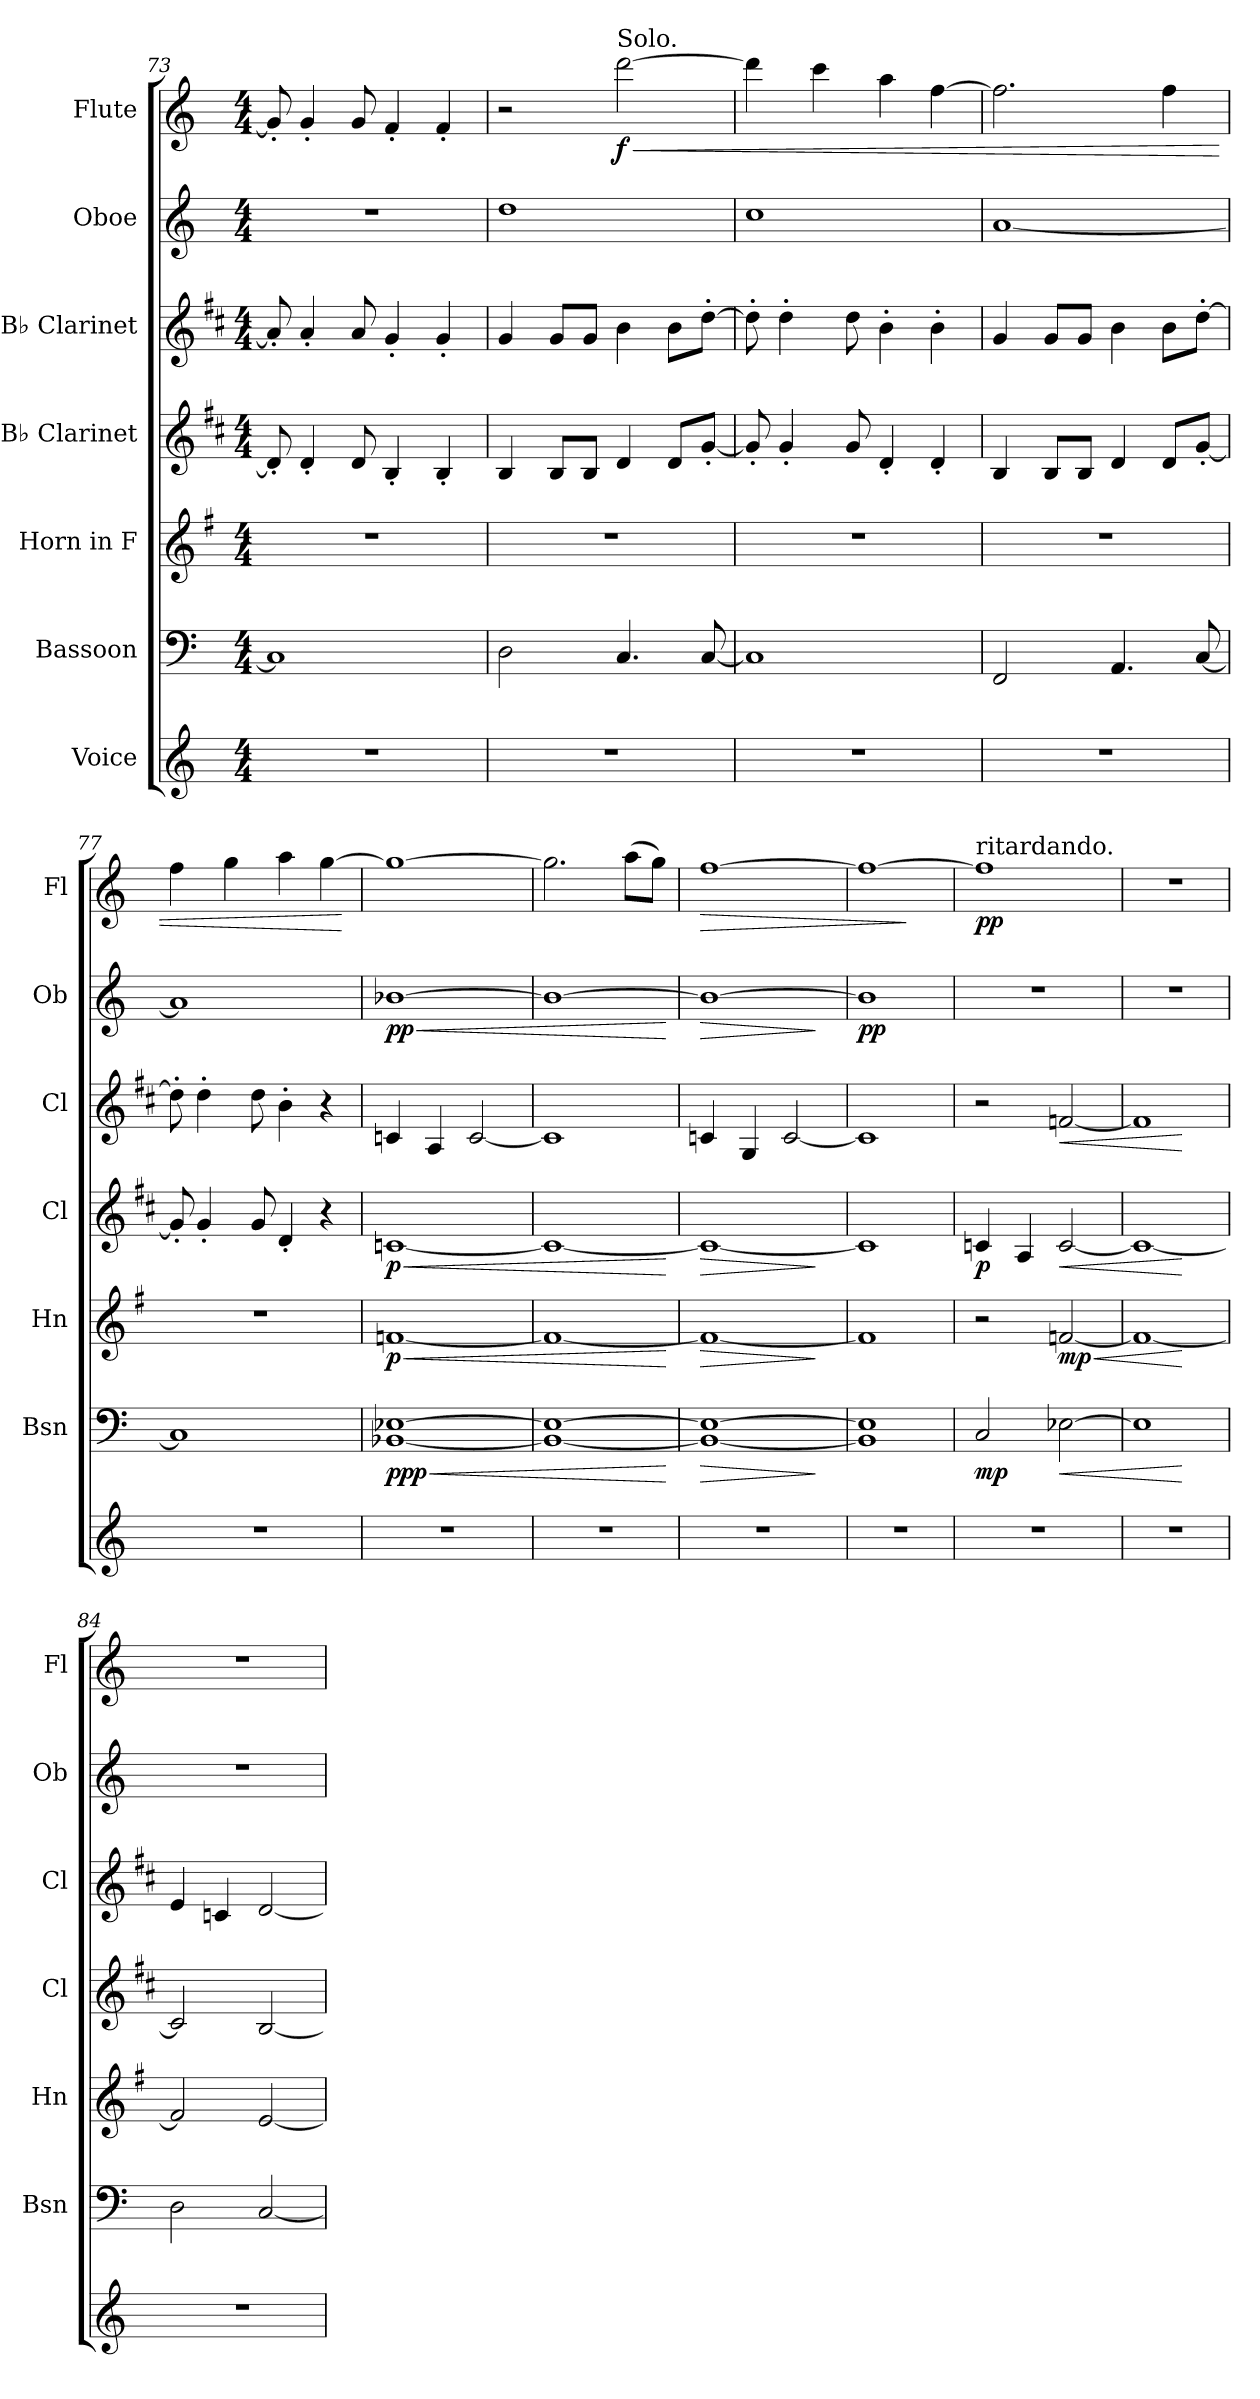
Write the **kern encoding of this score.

**kern	**kern	**dynam	**kern	**dynam	**kern	**dynam	**kern	**dynam	**kern	**dynam	**kern	**dynam
*part7	*part6	*part6	*part5	*part5	*part4	*part4	*part3	*part3	*part2	*part2	*part1	*part1
*staff7	*staff6	*staff6	*staff5	*staff5	*staff4	*staff4	*staff3	*staff3	*staff2	*staff2	*staff1	*staff1
*I"Voice	*I"Bassoon	*	*I"Horn in F	*	*I"B♭ Clarinet	*	*I"B♭ Clarinet	*	*I"Oboe	*	*I"Flute	*
*	*I'Bsn	*	*I'Hn	*	*I'Cl	*	*I'Cl	*	*I'Ob	*	*I'Fl	*
!!LO:PB:g=z
*clefG2	*clefF4	*	*clefG2	*	*clefG2	*	*clefG2	*	*clefG2	*	*clefG2	*
*	*	*	*ITrd4c7	*	*ITrd1c2	*	*ITrd1c2	*	*	*	*	*
*k[]	*k[]	*	*k[]	*	*k[]	*	*k[]	*	*k[]	*	*k[]	*
*M4/4	*M4/4	*	*M4/4	*	*M4/4	*	*M4/4	*	*M4/4	*	*M4/4	*
=73	=73	=73	=73	=73	=73	=73	=73	=73	=73	=73	=73	=73
1r	1C]	.	1r	.	8c'/]	.	8g'/]	.	1r	.	8g'/]	.
.	.	.	.	.	4c'/	.	4g'/	.	.	.	4g'/	.
.	.	.	.	.	8c/	.	8g/	.	.	.	8g/	.
.	.	.	.	.	4A'/	.	4f'/	.	.	.	4f'/	.
.	.	.	.	.	4A'/	.	4f'/	.	.	.	4f'/	.
=74	=74	=74	=74	=74	=74	=74	=74	=74	=74	=74	=74	=74
1r	2D\	.	1r	.	4A/	.	4f/	.	1dd	.	2r	.
.	.	.	.	.	8A/L	.	8f/L	.	.	.	.	.
.	.	.	.	.	8A/J	.	8f/J	.	.	.	.	.
!	!	!	!	!	!	!	!	!	!	!	!LO:TX:a:t=Solo.	!
!	!	!	!	!	!	!	!	!	!	!	!	!LO:HP:b
!	!	!	!	!	!	!	!	!	!	!	!	!LO:DY:n=1:b
.	4.C/	.	.	.	4c/	.	4a\	.	.	.	[2ddd\	< f
.	.	.	.	.	8c/L	.	8a\L	.	.	.	.	.
.	[8C/	.	.	.	[8f'/J	.	[8cc'\J	.	.	.	.	.
=75	=75	=75	=75	=75	=75	=75	=75	=75	=75	=75	=75	=75
1r	1C]	.	1r	.	8f'/]	.	8cc'\]	.	1cc	.	4ddd\]	.
.	.	.	.	.	4f'/	.	4cc'\	.	.	.	.	.
.	.	.	.	.	.	.	.	.	.	.	4ccc\	.
.	.	.	.	.	8f/	.	8cc\	.	.	.	.	.
.	.	.	.	.	4c'/	.	4a'\	.	.	.	4aa\	.
.	.	.	.	.	4c'/	.	4a'\	.	.	.	[4ff\	.
=76	=76	=76	=76	=76	=76	=76	=76	=76	=76	=76	=76	=76
1r	2FF/	.	1r	.	4A/	.	4f/	.	[1a	.	2.ff\]	.
.	.	.	.	.	8A/L	.	8f/L	.	.	.	.	.
.	.	.	.	.	8A/J	.	8f/J	.	.	.	.	.
.	4.AA/	.	.	.	4c/	.	4a\	.	.	.	.	.
.	.	.	.	.	8c/L	.	8a\L	.	.	.	4ff\	.
.	[8C/	.	.	.	[8f'/J	.	[8cc'\J	.	.	.	.	.
=77	=77	=77	=77	=77	=77	=77	=77	=77	=77	=77	=77	=77
1r	1C]	.	1r	.	8f'/]	.	8cc'\]	.	1a]	.	4ff\	.
.	.	.	.	.	4f'/	.	4cc'\	.	.	.	.	.
.	.	.	.	.	.	.	.	.	.	.	4gg\	.
.	.	.	.	.	8f/	.	8cc\	.	.	.	.	.
.	.	.	.	.	4c'/	.	4a'\	.	.	.	4aa\	.
.	.	.	.	.	4r	.	4r	.	.	.	[4gg\	.
.	.	.	.	.	.	.	.	.	.	.	.	[
=78	=78	=78	=78	=78	=78	=78	=78	=78	=78	=78	=78	=78
!	!	!LO:HP:b	!	!LO:HP:b	!	!LO:HP:b	!	!	!	!LO:HP:b	!	!
!	!	!LO:DY:n=1:b	!	!	!	!	!	!	!	!	!	!
!	!	!LO:DY:n=2:b	!	!	!	!	!	!	!	!	!	!
!	!	!LO:DY:n=3:b	!	!LO:DY:n=1:b	!	!LO:DY:n=1:b	!	!	!	!LO:DY:n=1:b	!	!
!	!	!	!	!	!	!	!	!	!	!LO:DY:n=2:b	!	!
1r	[1BB-X [1E-X	< p p p	[1B-X	< p	[1B-X	< p	4B-X/	.	[1b-X	< p p	1gg_	.
.	.	.	.	.	.	.	4G/	.	.	.	.	.
.	.	.	.	.	.	.	[2B-/	.	.	.	.	.
=79	=79	=79	=79	=79	=79	=79	=79	=79	=79	=79	=79	=79
1r	1BB-_ 1E-_	.	1B-_	.	1B-_	.	1B-]	.	1b-_	.	2.gg\]	.
.	.	.	.	.	.	.	.	.	.	.	(>8aa\L	.
.	.	.	.	.	.	.	.	.	.	.	8gg\J)	.
.	.	[	.	[	.	[	.	.	.	[	.	.
=80	=80	=80	=80	=80	=80	=80	=80	=80	=80	=80	=80	=80
!	!	!LO:HP:b	!	!LO:HP:b	!	!LO:HP:b	!	!	!	!LO:HP:b	!	!LO:HP:b
1r	1BB-_ 1E-_	>	1B-_	>	1B-_	>	4B-X/	.	1b-_	>	[1ff	>
.	.	.	.	.	.	.	4F/	.	.	.	.	.
.	.	.	.	.	.	.	[2B-/	.	.	.	.	.
.	.	]	.	]	.	]	.	.	.	]	.	.
=81	=81	=81	=81	=81	=81	=81	=81	=81	=81	=81	=81	=81
!	!	!	!	!	!	!	!	!	!	!LO:DY:b	!	!
1r	1BB-] 1E-]	.	1B-]	.	1B-]	.	1B-]	.	1b-]	pp	1ff_	.
.	.	.	.	.	.	.	.	.	.	.	.	]
!!LO:LB:g=z
=82	=82	=82	=82	=82	=82	=82	=82	=82	=82	=82	=82	=82
*	*	*	*	*	*	*	*	*	*	*	*MM140	*
!	!	!	!	!	!	!	!	!	!	!	!LO:TX:t=ritardando.	!
!	!	!LO:DY:b	!	!	!	!LO:DY:b	!	!	!	!	!	!LO:DY:b
1r	2C/	mp	2r	.	4B-X/	p	2r	.	1r	.	1ff]	pp
.	.	.	.	.	4G/	.	.	.	.	.	.	.
!	!	!LO:HP:b	!	!LO:HP:b	!	!LO:HP:b	!	!LO:HP:b	!	!	!	!
!	!	!	!	!LO:DY:n=1:b	!	!	!	!	!	!	!	!
.	[2E-X\	<	[2B-X/	< mp	[2B-/	<	[2e-X/	<	.	.	.	.
=83	=83	=83	=83	=83	=83	=83	=83	=83	=83	=83	=83	=83
1r	1E-]	.	1B-_	.	1B-_	.	1e-]	.	1r	.	1r	.
.	.	[	.	[	.	[	.	[	.	.	.	.
=84	=84	=84	=84	=84	=84	=84	=84	=84	=84	=84	=84	=84
*	*	*	*	*	*	*	*	*	*	*	*MM130	*
1r	2D\	.	2B-/]	.	2B-/]	.	4d/	.	1r	.	1r	.
.	.	.	.	.	.	.	4B-X/	.	.	.	.	.
.	[2C/	.	[2A/	.	[2A/	.	[2c/	.	.	.	.	.
=	=	=	=	=	=	=	=	=	=	=	=	=
*-	*-	*-	*-	*-	*-	*-	*-	*-	*-	*-	*-	*-
